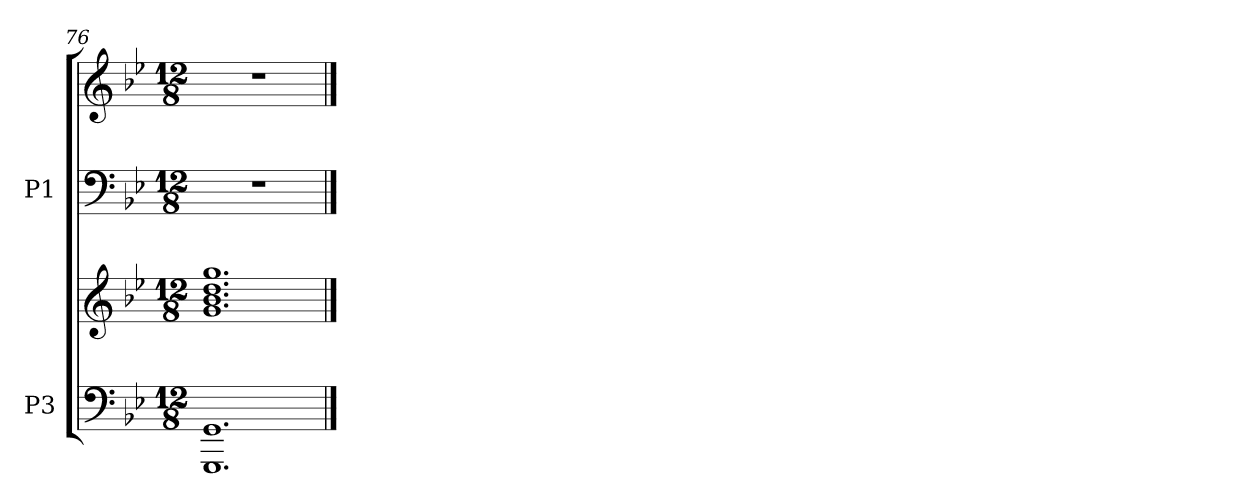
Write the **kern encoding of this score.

**kern	**kern	**kern	**kern
*part2	*part2	*part1	*part1
*staff4	*staff3	*staff2	*staff1
*I"P3	*	*I"P1	*
*clefF4	*clefG2	*clefF4	*clefG2
*k[b-e-]	*k[b-e-]	*k[b-e-]	*k[b-e-]
*g:	*g:	*g:	*g:
*M12/8	*M12/8	*M12/8	*M12/8
=76	=76	=76	=76
!	!	!LO:N:vis=1	!LO:N:vis=1
1.GGGi 1.GGi	1.gi 1.b-i 1.ddi 1.ggi	1.r	1.r
==	==	==	==
*-	*-	*-	*-
